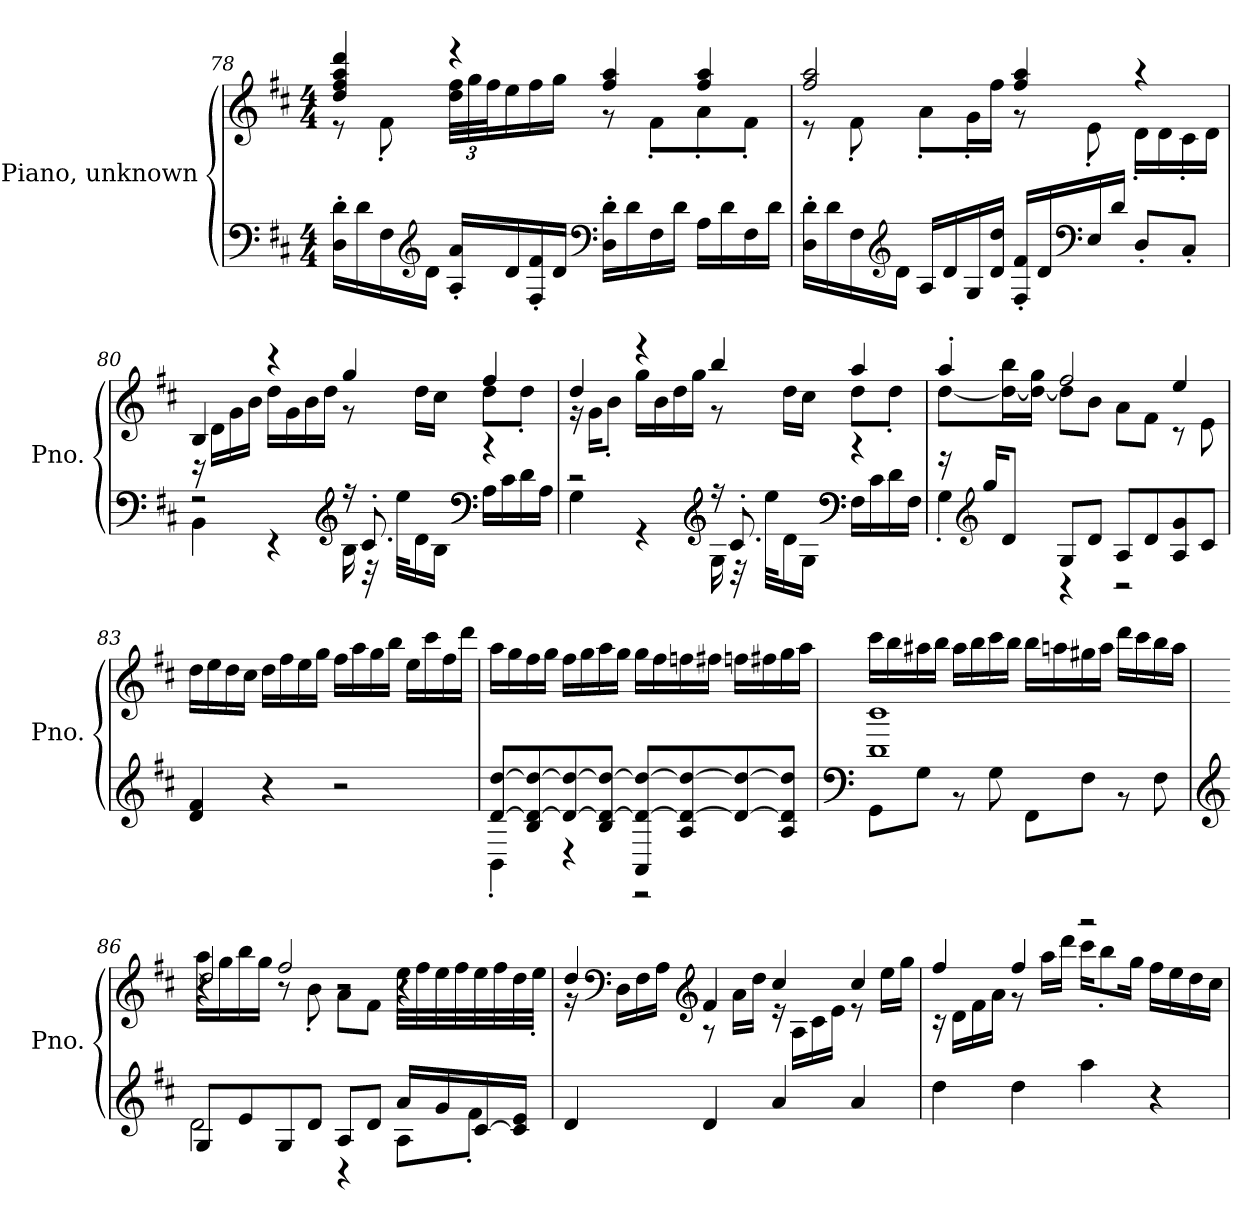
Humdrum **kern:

**kern	**kern
*part1	*part1
*staff2	*staff1
*I"Piano, unknown	*
*I'Pno.	*
!!LO:LB:g=z
*clefF4	*clefG2
*k[f#c#]	*k[f#c#]
*M4/4	*M4/4
=78	=78
*	*^
16D\' 16d\'LL	4dd/ 4ff#/ 4aa/ 4ddd/	8r
16d\	.	.
16F#\	.	8f#'\
*clefG2	*	*
16d\JJ	.	.
*	*	*Xbrackettup
16A/' 16a/'LL	4r	48dd\ 48ff#\LLL
.	.	48gg\
.	.	48ff#\J
16d/	.	16ee\
16F#/' 16f#/'	.	16ff#\
16d/JJ	.	16gg\JJ
*clefF4	*	*
16D\' 16d\'LL	4ff#/ 4aa/	8r
16d\	.	.
16F#\	.	8f#'\L
16d\JJ	.	.
16A\LL	4ff#/ 4aa/	8a'\
16d\	.	.
16F#\	.	8f#'\J
16d\JJ	.	.
=79	=79	=79
16D\' 16d\'LL	2ff#/ 2aa/	8r
16d\	.	.
16F#\	.	8f#'\
*clefG2	*	*
16d\JJ	.	.
16A/LL	.	8a'\L
16d/	.	.
16G/	.	16g'\L
16d/ 16dd/JJ	.	16ff#\JJ
16F#/' 16f#/'LL	4ff#/ 4aa/	8r
16d/	.	.
*clefF4	*	*
16E/	.	8e'\
16d/JJ	.	.
8D'/L	4r	16d'\LL
.	.	16d\
8C#'/J	.	16c#'\
.	.	16d\JJ
!!LO:LB:g=z	!!
=80	=80	=80
*^	*	*
2r	4BB\	4B/	16r
.	.	.	16d\LL
.	.	.	16g\
.	.	.	16b\JJ
.	4r	4r	16dd\LL
.	.	.	16g\
.	.	.	16b\
.	.	.	16dd\JJ
*clefG2	*	*	*
16r	16B\	4gg/	8r
8.c#'/	32r	.	.
.	32ee\KLL	.	.
.	16d\	.	16dd\LL
.	16B\JJ	.	16cc#\JJ
*clefF4	*	*	*
4r	16A\LL	4ff#/	8dd\L
.	16c#\	.	.
.	16d\	.	8dd'\J
.	16A\JJ	.	.
=81	=81	=81	=81
2r	4G\	4dd/	16r
.	.	.	16g\KL
.	.	.	8b'\J
.	4r	4r	16gg\LL
.	.	.	16b\
.	.	.	16dd\
.	.	.	16gg\JJ
*clefG2	*	*	*
16r	16G\	4bb/	8r
8.c#'/	32r	.	.
.	32ee\KLL	.	.
.	16d\	.	16dd\LL
.	16G\JJ	.	16cc#\JJ
*clefF4	*	*	*
4r	16F#\LL	4aa/	8dd\L
.	16c#\	.	.
.	16d\	.	8dd'\J
.	16F#\JJ	.	.
!!LO:LB:g=z	!!
=82	=82	=82	=82
16r	4G'\	4aa'/	[8dd\L
*clefG2	*	*	*
16gg/KL	.	.	.
8d/J	.	.	16dd\_ 16bb\L
.	.	.	16dd\_ 16gg\JJ
8G/L	4r	2ff#/	8dd\L]
8d/J	.	.	8b\J
8A/L	2r	.	8a\L
8d/	.	.	8f#\J
8A/ 8g/	.	4ee/	8r
8c#/J	.	.	8e\
*v	*v	*	*
*	*v	*v
=83	=83
4d/ 4f#/	16dd\LL
.	16ee\
.	16dd\
.	16cc#\JJ
4r	16dd\LL
.	16ff#\
.	16ee\
.	16gg\JJ
2r	16ff#\LL
.	16aa\
.	16gg\
.	16bb\JJ
.	16ee\LL
.	16ccc#\
.	16ff#\
.	16ddd\JJ
!!LO:LB:g=z
=84	=84
*^	*
[8d/ [8dd/L	4BB'\	16aa\LL
.	.	16gg\
8B/ 8d/_ 8dd/_	.	16ff#\
.	.	16gg\JJ
8d/_ 8dd/_	4r	16ff#\LL
.	.	16gg\
8B/ 8d/_ 8dd/_J	.	16aa\
.	.	16gg\JJ
8AA/ 8d/_ 8dd/_L	2r	16gg\LL
.	.	16ff#\
8A/ 8d/_ 8dd/_	.	16ffn\
.	.	16ff#X\JJ
8d/_ 8dd/_	.	16ffn\LL
.	.	16ff#X\
8A/ 8d/] 8dd/]J	.	16gg\
.	.	16aa\JJ
=85	=85	=85
*clefF4	*	*
1d 1dd	8GG\L	16ccc#\LL
.	.	16bb\
.	8G\J	16aa#X\
.	.	16bb\JJ
.	8r	16aa#\LL
.	.	16bb\
.	8G\	16ccc#\
.	.	16bb\JJ
.	8FF#\L	16bb\LL
.	.	16aan\
.	8F#\J	16gg#X\
.	.	16aa\JJ
.	8r	16ddd\LL
.	.	16ccc#\
.	8F#\	16bb\
.	.	16aa\JJ
!!LO:PB:g=z
=86	=86	=86
*clefG2	*	*
*	*	*^
*	*	*	*^
8G/L	2d\	4r	16aa\LL	2dd/
.	.	.	16gg\	.
8e/	.	.	16bb\	.
.	.	.	16gg\JJ	.
8G/	.	2ff#/	8r	.
8d/J	.	.	8b'\	.
8A/L	4r	.	8a\L	2r
8d/J	.	.	8f#\J	.
16a/LL	8A\L	4r	32ee\LLL	.
.	.	.	32ff#\	.
16g/	.	.	32ee\	.
.	.	.	32ff#\	.
[16c#/	8f#'\J	.	32ee\	.
.	.	.	32ff#\	.
16c#/] 16e/JJ	.	.	32dd\	.
.	.	.	32ee'\JJJ	.
*v	*v	*	*	*
*	*	*v	*v
=87	=87	=87
4d/	4dd/	16r
*	*clefF4	*
.	.	16D\LL
.	.	16F#\
.	.	16A\JJ
*	*clefG2	*
4d/	4f#/	8r
.	.	16a\LL
.	.	16dd\JJ
4a/	4cc#/	16r
.	.	16A\LL
.	.	16c#\
.	.	16e\JJ
4a/	4cc#/	8r
.	.	16ee\LL
.	.	16gg\JJ
!!LO:LB:g=z	!!
=88	=88	=88
4dd\	4ff#/	16r
.	.	16d\LL
.	.	16f#\
.	.	16a\JJ
4dd\	4ff#/	8r
.	.	16aa\LL
.	.	16ddd\JJ
4aa\	2r	16ccc#\KL
.	.	8bb'\
.	.	16gg\Jk
4r	.	16ff#\LL
.	.	16ee\
.	.	16dd\
.	.	16cc#\JJ
*	*v	*v
=	=
*-	*-
